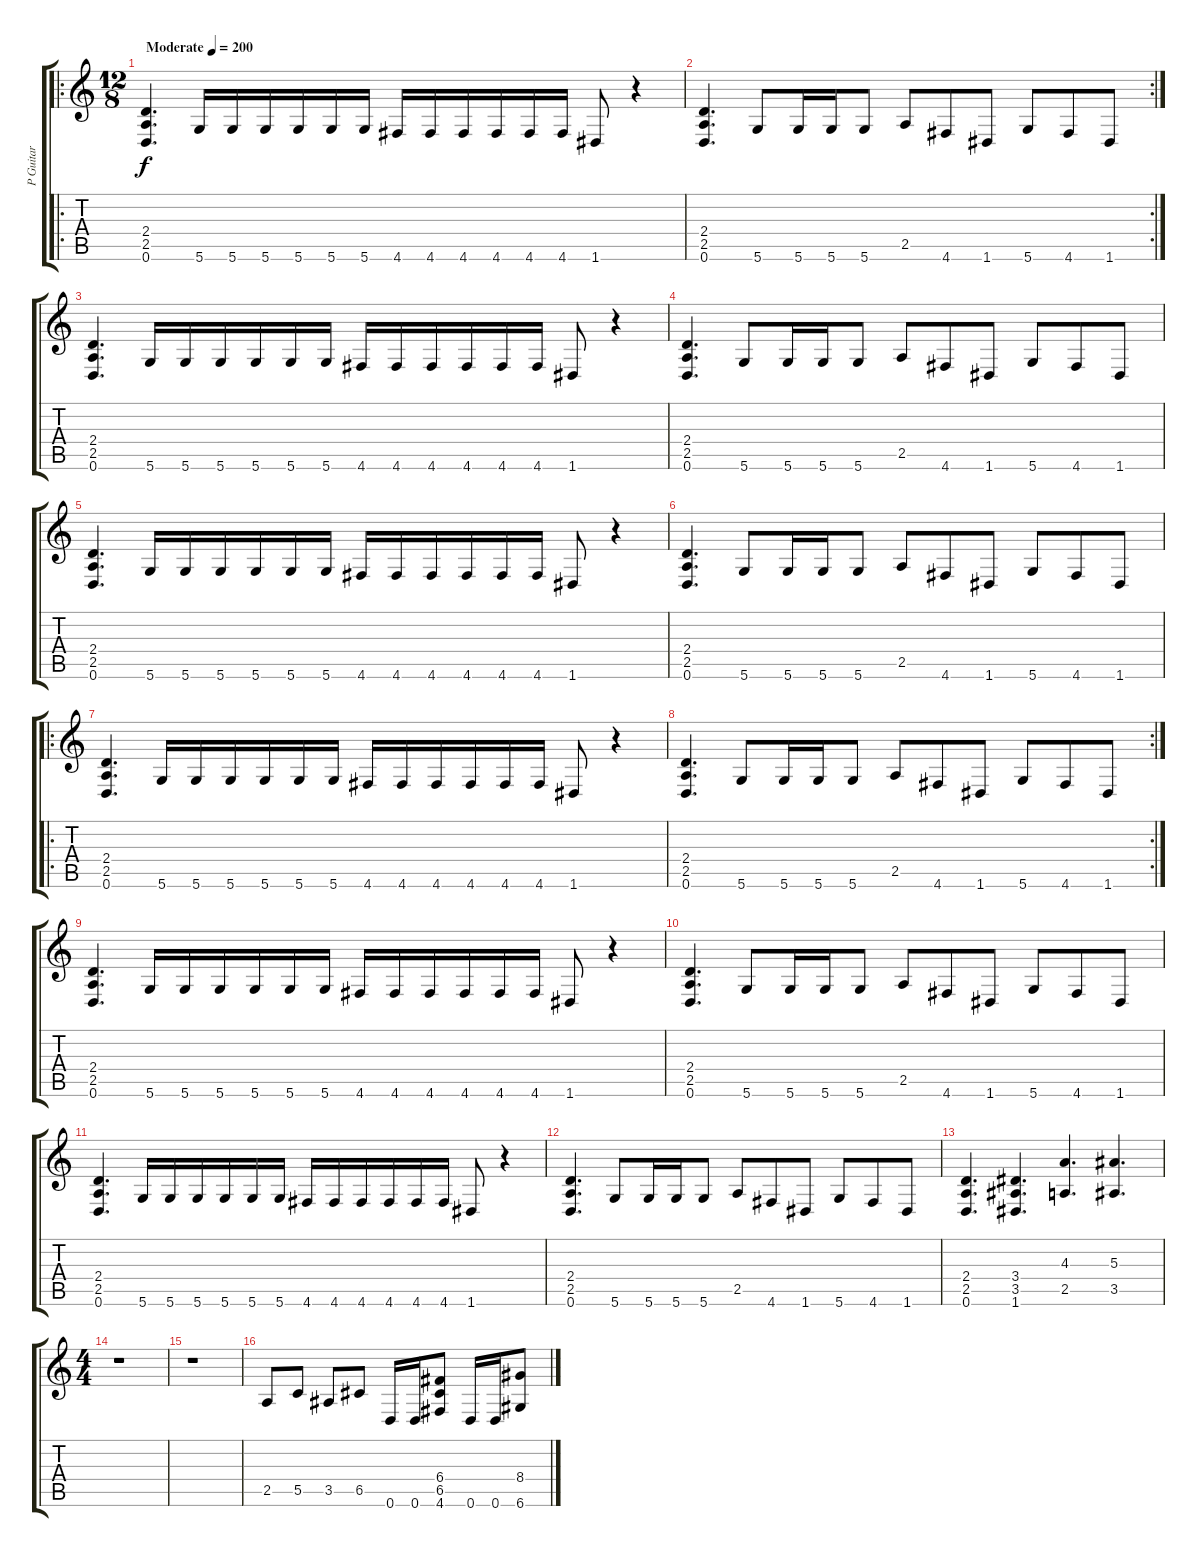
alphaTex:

\track ("P Guitar" "P Guitar") {instrument distortionguitar}
\staff {score tabs}
\tuning (D4 A3 F3 C3 G2 D2) {hide}
\ro
\ts (12 8)
\tempo (200 "Moderate")
\clef g2
\ks c
(2.4 2.5 0.6).4{d dy f instrument distortionguitar} 5.6.16 5.6.16 5.6.16 5.6.16 5.6.16 5.6.16 4.6.16 4.6.16 4.6.16 4.6.16 4.6.16 4.6.16 1.6.8 r.4 |
\rc 2
(2.4 2.5 0.6).4{d} 5.6.8 5.6.16 5.6.16 5.6.8 2.5.8 4.6.8 1.6.8 5.6.8 4.6.8 1.6.8 |
(2.4 2.5 0.6).4{d} 5.6.16 5.6.16 5.6.16 5.6.16 5.6.16 5.6.16 4.6.16 4.6.16 4.6.16 4.6.16 4.6.16 4.6.16 1.6.8 r.4 |
(2.4 2.5 0.6).4{d} 5.6.8 5.6.16 5.6.16 5.6.8 2.5.8 4.6.8 1.6.8 5.6.8 4.6.8 1.6.8 |
(2.4 2.5 0.6).4{d} 5.6.16 5.6.16 5.6.16 5.6.16 5.6.16 5.6.16 4.6.16 4.6.16 4.6.16 4.6.16 4.6.16 4.6.16 1.6.8 r.4 |
(2.4 2.5 0.6).4{d} 5.6.8 5.6.16 5.6.16 5.6.8 2.5.8 4.6.8 1.6.8 5.6.8 4.6.8 1.6.8 |
\ro
(2.4 2.5 0.6).4{d} 5.6.16 5.6.16 5.6.16 5.6.16 5.6.16 5.6.16 4.6.16 4.6.16 4.6.16 4.6.16 4.6.16 4.6.16 1.6.8 r.4 |
\rc 2
(2.4 2.5 0.6).4{d} 5.6.8 5.6.16 5.6.16 5.6.8 2.5.8 4.6.8 1.6.8 5.6.8 4.6.8 1.6.8 |
(2.4 2.5 0.6).4{d} 5.6.16 5.6.16 5.6.16 5.6.16 5.6.16 5.6.16 4.6.16 4.6.16 4.6.16 4.6.16 4.6.16 4.6.16 1.6.8 r.4 |
(2.4 2.5 0.6).4{d} 5.6.8 5.6.16 5.6.16 5.6.8 2.5.8 4.6.8 1.6.8 5.6.8 4.6.8 1.6.8 |
(2.4 2.5 0.6).4{d} 5.6.16 5.6.16 5.6.16 5.6.16 5.6.16 5.6.16 4.6.16 4.6.16 4.6.16 4.6.16 4.6.16 4.6.16 1.6.8 r.4 |
(2.4 2.5 0.6).4{d} 5.6.8 5.6.16 5.6.16 5.6.8 2.5.8 4.6.8 1.6.8 5.6.8 4.6.8 1.6.8 |
(2.4 2.5 0.6).4{d} (3.4 3.5 1.6).4{d} (4.3 2.5).4{d} (5.3 3.5).4{d} |
\ts (4 4)
r.1 |
r.1 |
2.5.8 5.5.8 3.5.8 6.5.8 0.6.16 0.6.16 (6.4 6.5 4.6).8 0.6.16 0.6.16 (8.4{ss} 6.6{ss}).8
